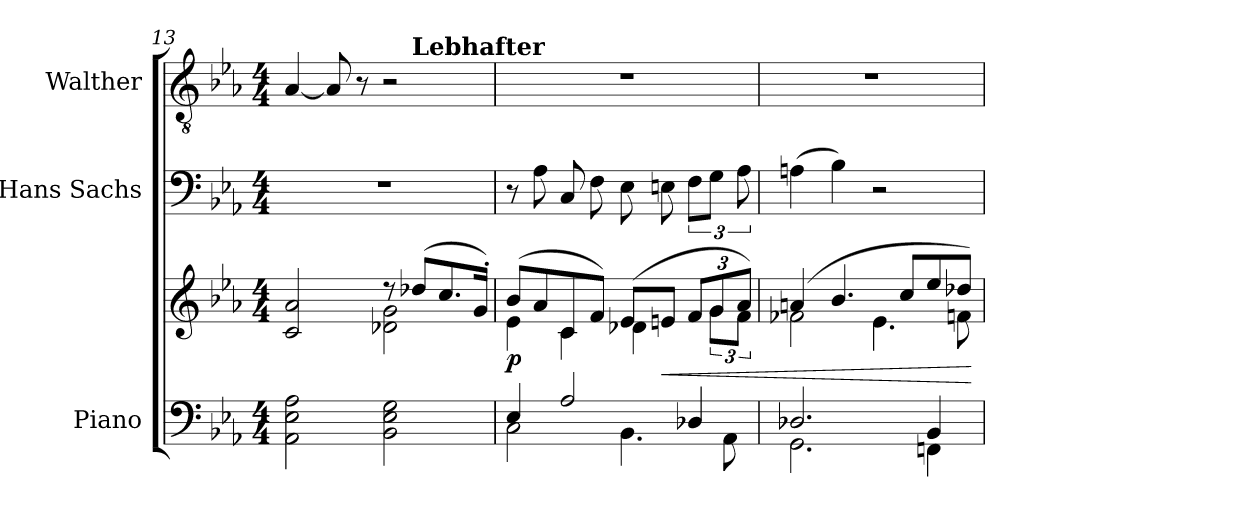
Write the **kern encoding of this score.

**kern	**kern	**dynam	**kern	**kern
*part3	*part3	*part3	*part2	*part1
*staff4	*staff3	*staff3/4	*staff2	*staff1
*I"Piano	*	*	*I"Hans Sachs	*I"Walther
*I'Pno.	*	*	*I'H. S.	*I'W.
*clefF4	*clefG2	*	*clefF4	*clefGv2
*k[b-e-a-]	*k[b-e-a-]	*	*k[b-e-a-]	*k[b-e-a-]
*M4/4	*M4/4	*	*M4/4	*M4/4
=13	=13	=13	=13	=13
*	*^	*	*	*^
2AA-\ 2E-\ 2A-\	2c/ 2a-/	2ryy	.	1r	[4A-/	2ryy
.	.	.	.	.	8A-/]	.
.	.	.	.	.	8r	.
2BB-\ 2E-\ 2G\	8r	2d-X\ 2g\	.	.	2r	8ryy
*	*	*	*	*	*MM90	*
!	!	!	!	!	!	!LO:TX:a:B:t=Lebhafter
.	(>8dd-X/L	.	.	.	.	4.ryy
.	8.cc/	.	.	.	.	.
.	16g'/Jk)	.	.	.	.	.
!!LO:PB:g=z
=14	=14	=14	=14	=14	=14	=14
*^	*	*	*	*	*	*
!	!	!	!	!LO:DY:b	!	!	!
*	*	*	*	*	*	*v	*v
4E-/	2C\	(>8b-/L	4e-\	p	8r	1r
.	.	8a-/	.	.	8A-\	.
2A-/	.	8c/	4c\	.	8C/	.
.	.	8f/J)	.	.	8F\	.
.	4.BB-\	(>8e-/L	4d-X\	.	8E-\	.
!	!	!	!	!LO:HP:b	!	!
.	.	8en/J	.	<	8En\	.
*	*	*Xbrackettup	*brackettup	*	*	*
4D-X/	.	12f/L	12ryy	.	12F\L	.
.	.	12g/	12g\L	.	12G\J	.
.	8AA-\	.	.	.	.	.
.	.	12a-/J)	12f\J	.	12A-\	.
=15	=15	=15	=15	=15	=15	=15
2.D-X/	2.GG\	(>4an/	2f-X\	.	(>4An\	1r
.	.	4.b-/	.	.	4B-\)	.
.	.	.	4.e-\	.	2r	.
.	.	8cc/L	.	.	.	.
4BB-/	4FFn\	8ee-/	.	.	.	.
.	.	8dd-X/J)	8fn\	.	.	.
*v	*v	*	*	*	*	*
*	*v	*v	*	*	*
.	.	[	.	.
=	=	=	=	=
*-	*-	*-	*-	*-
